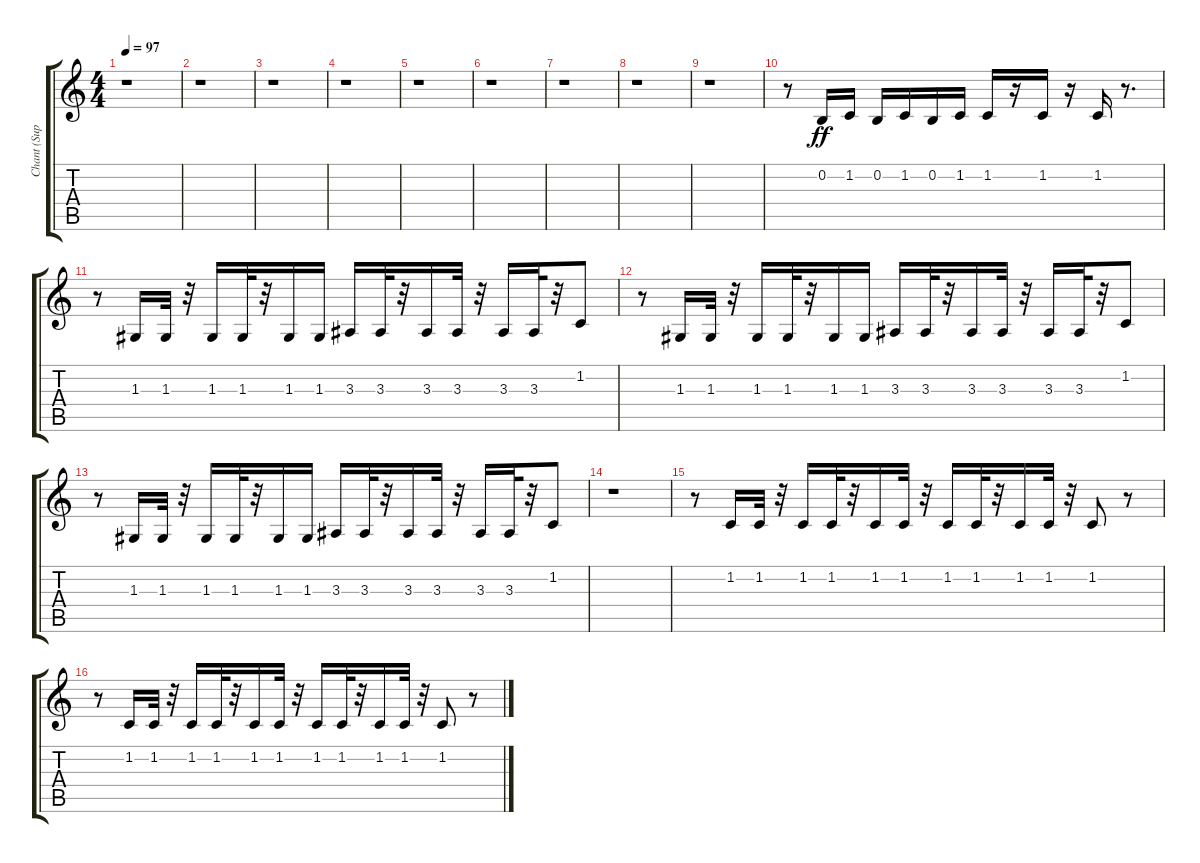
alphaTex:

\track ("Chant (SuperCat)" "Chant (Sup") {instrument tenorsax}
\staff {score tabs}
\tuning (E4 B3 G3 D3 A2 E2) {hide}
\ts (4 4)
\tempo 97
\clef g2
\ks c
r.1{dy ff} |
r.1 |
r.1 |
r.1 |
r.1 |
r.1 |
r.1 |
r.1 |
r.1 |
r.8 0.2.16 1.2.16 0.2.16 1.2.16 0.2.16 1.2.16 1.2.16 r.16 1.2.16 r.16 1.2.16 r.8{d} |
r.8 1.3.16 1.3.32 r.32 1.3.16 1.3.32 r.32 1.3.16 1.3.16 3.3.16 3.3.32 r.32 3.3.16 3.3.32 r.32 3.3.16 3.3.32 r.32 1.2.8 |
r.8 1.3.16 1.3.32 r.32 1.3.16 1.3.32 r.32 1.3.16 1.3.16 3.3.16 3.3.32 r.32 3.3.16 3.3.32 r.32 3.3.16 3.3.32 r.32 1.2.8 |
r.8 1.3.16 1.3.32 r.32 1.3.16 1.3.32 r.32 1.3.16 1.3.16 3.3.16 3.3.32 r.32 3.3.16 3.3.32 r.32 3.3.16 3.3.32 r.32 1.2.8 |
r.1 |
r.8 1.2.16 1.2.32 r.32 1.2.16 1.2.32 r.32 1.2.16 1.2.32 r.32 1.2.16 1.2.32 r.32 1.2.16 1.2.32 r.32 1.2.8 r.8 |
r.8 1.2.16 1.2.32 r.32 1.2.16 1.2.32 r.32 1.2.16 1.2.32 r.32 1.2.16 1.2.32 r.32 1.2.16 1.2.32 r.32 1.2.8 r.8
